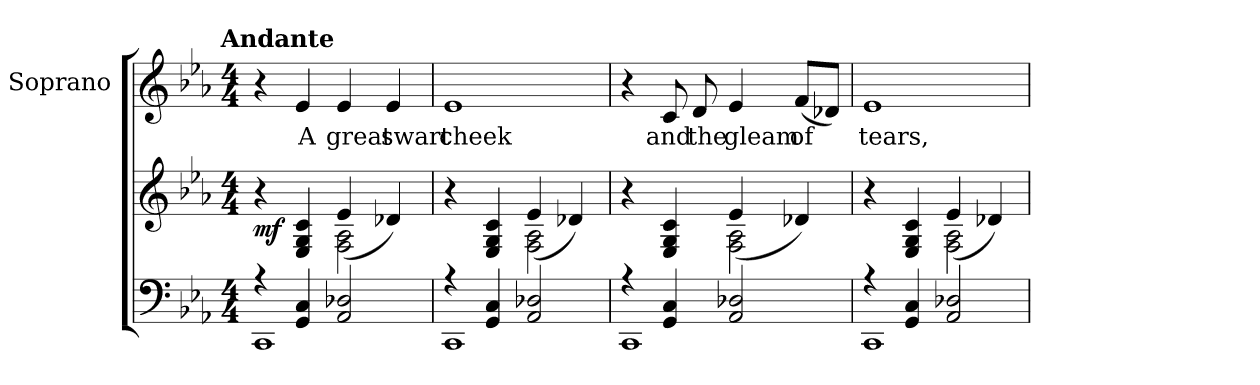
**kern	**kern	**dynam	**kern	**text
*part2	*part2	*part2	*part1	*part1
*staff3	*staff2	*staff2/3	*staff1	*staff1
*	*	*	*I"Soprano	*
*	*	*	*I'S.	*
*clefF4	*clefG2	*	*clefG2	*
*k[b-e-a-]	*k[b-e-a-]	*	*k[b-e-a-]	*
!!LO:TX:omd:t=Andante
*M4/4	*M4/4	*	*M4/4	*
*MM92	*MM92	*	*MM92	*
=1	=1	=1	=1	=1
*^	*^	*	*	*
!	!	!	!	!LO:DY:b	!	!
1CC	4rA	4r	2ryy	mf	4r	.
.	4GG/ 4C/	4E-/ 4G/ 4c/	.	.	4e-/	A
.	2AA-/ 2D-X/	2F\ 2A-\	(>4e-/	.	4e-/	great
.	.	.	4d-X/)	.	4e-/	swart
=2	=2	=2	=2	=2	=2	=2
1CC	4rA	4r	2ryy	.	1e-	cheek
.	4GG/ 4C/	4E-/ 4G/ 4c/	.	.	.	.
.	2AA-/ 2D-X/	2F\ 2A-\	(>4e-/	.	.	.
.	.	.	4d-X/)	.	.	.
=3	=3	=3	=3	=3	=3	=3
1CC	4rA	4r	2ryy	.	4r	.
.	4GG/ 4C/	4E-/ 4G/ 4c/	.	.	8c/	and
.	.	.	.	.	8d/	the
.	2AA-/ 2D-X/	2F\ 2A-\	(>4e-/	.	4e-/	gleam
.	.	.	4d-X/)	.	(<8f/L	of
.	.	.	.	.	8d-X/J)	.
=4	=4	=4	=4	=4	=4	=4
1CC	4rA	4r	2ryy	.	1e-	tears,
.	4GG/ 4C/	4E-/ 4G/ 4c/	.	.	.	.
.	2AA-/ 2D-X/	2F\ 2A-\	(>4e-/	.	.	.
.	.	.	4d-X/)	.	.	.
*v	*v	*	*	*	*	*
*	*v	*v	*	*	*
=	=	=	=	=
*-	*-	*-	*-	*-
